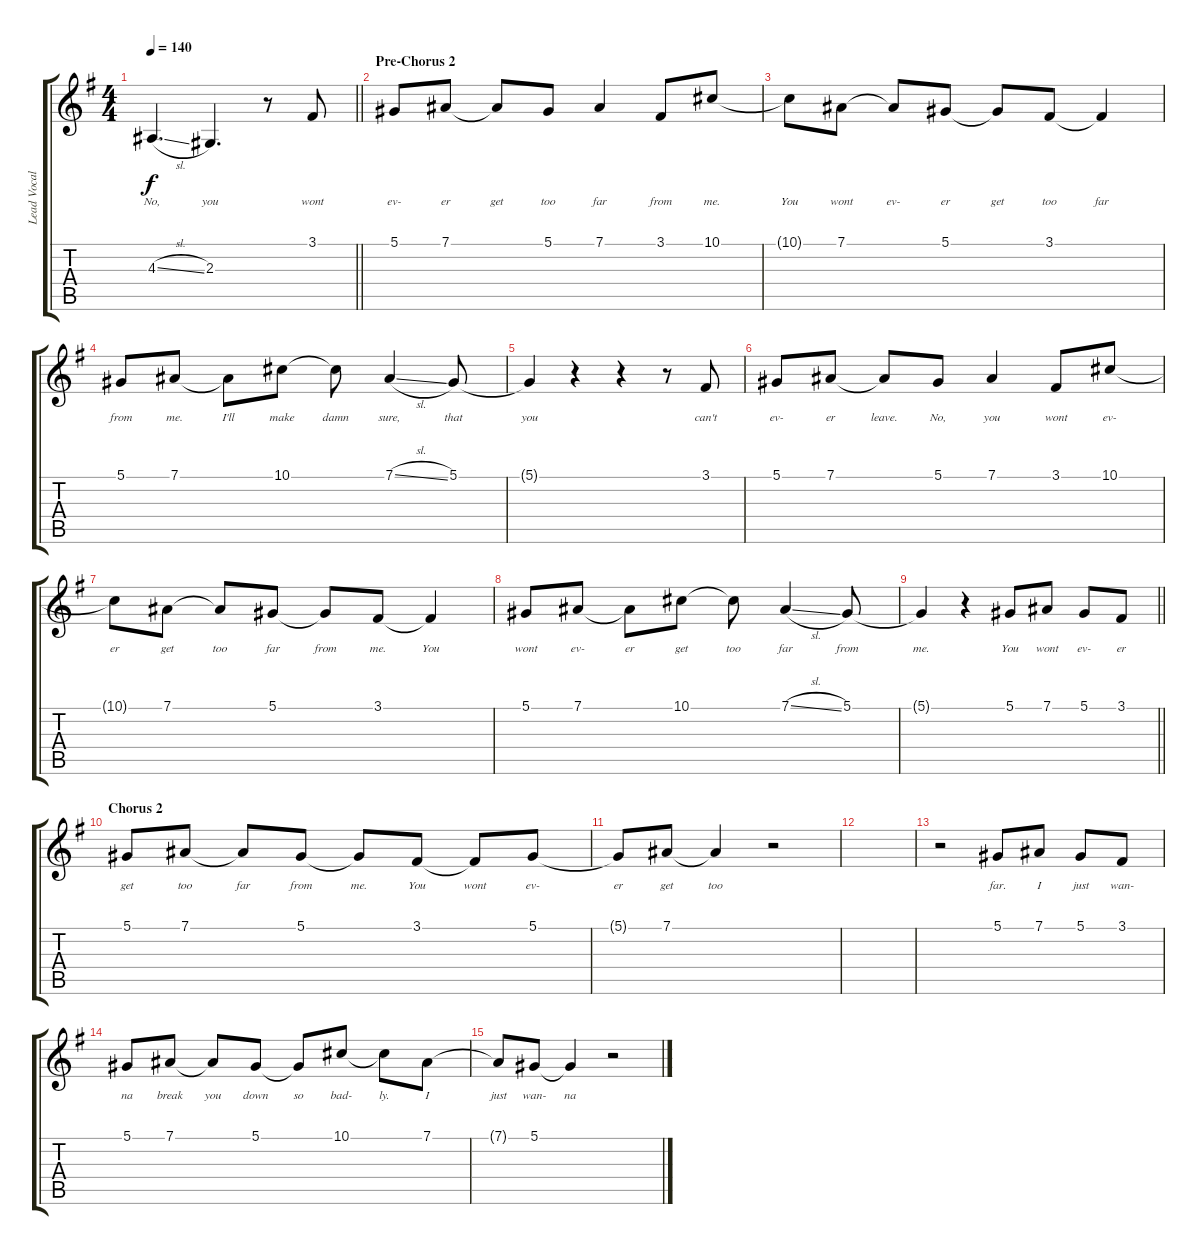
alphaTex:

\track ("Lead Vocals - Adam Lazzara" "Lead Vocal") {instrument altosax}
\staff {score tabs}
\tuning (Eb4 Bb3 Gb3 Db3 Ab2 Eb2) {hide}
\ts (4 4)
\tempo 140
\clef g2
\barLineRight lightlight
\ks g
4.3{sl t}.4{d lyrics (0 "No,") lyrics (1 "") lyrics (2 "") lyrics (3 "") lyrics (4 "") dy f} 2.3.4{d lyrics (0 "you") lyrics (1 "") lyrics (2 "") lyrics (3 "") lyrics (4 "")} r.8 3.1.8{lyrics (0 "wont") lyrics (1 "") lyrics (2 "") lyrics (3 "") lyrics (4 "")} |
\section ("" "Pre-Chorus 2")
5.1.8{lyrics (0 "ev-") lyrics (1 "") lyrics (2 "") lyrics (3 "") lyrics (4 "")} 7.1.8{lyrics (0 "er") lyrics (1 "") lyrics (2 "") lyrics (3 "") lyrics (4 "")} 7.1{t}.8{lyrics (0 "get") lyrics (1 "") lyrics (2 "") lyrics (3 "") lyrics (4 "")} 5.1.8{lyrics (0 "too") lyrics (1 "") lyrics (2 "") lyrics (3 "") lyrics (4 "")} 7.1.4{lyrics (0 "far") lyrics (1 "") lyrics (2 "") lyrics (3 "") lyrics (4 "")} 3.1.8{lyrics (0 "from") lyrics (1 "") lyrics (2 "") lyrics (3 "") lyrics (4 "")} 10.1.8{lyrics (0 "me.") lyrics (1 "") lyrics (2 "") lyrics (3 "") lyrics (4 "")} |
10.1{t}.8{lyrics (0 "You") lyrics (1 "") lyrics (2 "") lyrics (3 "") lyrics (4 "")} 7.1.8{lyrics (0 "wont") lyrics (1 "") lyrics (2 "") lyrics (3 "") lyrics (4 "")} 7.1{t}.8{lyrics (0 "ev-") lyrics (1 "") lyrics (2 "") lyrics (3 "") lyrics (4 "")} 5.1.8{lyrics (0 "er") lyrics (1 "") lyrics (2 "") lyrics (3 "") lyrics (4 "")} 5.1{t}.8{lyrics (0 "get") lyrics (1 "") lyrics (2 "") lyrics (3 "") lyrics (4 "")} 3.1.8{lyrics (0 "too") lyrics (1 "") lyrics (2 "") lyrics (3 "") lyrics (4 "")} 3.1{t}.4{lyrics (0 "far") lyrics (1 "") lyrics (2 "") lyrics (3 "") lyrics (4 "")} |
5.1.8{lyrics (0 "from") lyrics (1 "") lyrics (2 "") lyrics (3 "") lyrics (4 "")} 7.1.8{lyrics (0 "me.") lyrics (1 "") lyrics (2 "") lyrics (3 "") lyrics (4 "")} 7.1{t}.8{lyrics (0 "I'll") lyrics (1 "") lyrics (2 "") lyrics (3 "") lyrics (4 "")} 10.1.8{lyrics (0 "make") lyrics (1 "") lyrics (2 "") lyrics (3 "") lyrics (4 "")} 10.1{t}.8{lyrics (0 "damn") lyrics (1 "") lyrics (2 "") lyrics (3 "") lyrics (4 "")} 7.1{sl}.4{lyrics (0 "sure,") lyrics (1 "") lyrics (2 "") lyrics (3 "") lyrics (4 "")} 5.1.8{lyrics (0 "that") lyrics (1 "") lyrics (2 "") lyrics (3 "") lyrics (4 "")} |
5.1{t}.4{lyrics (0 "you") lyrics (1 "") lyrics (2 "") lyrics (3 "") lyrics (4 "")} r.4 r.4 r.8 3.1.8{lyrics (0 "can't") lyrics (1 "") lyrics (2 "") lyrics (3 "") lyrics (4 "")} |
5.1.8{lyrics (0 "ev-") lyrics (1 "") lyrics (2 "") lyrics (3 "") lyrics (4 "")} 7.1.8{lyrics (0 "er") lyrics (1 "") lyrics (2 "") lyrics (3 "") lyrics (4 "")} 7.1{t}.8{lyrics (0 "leave.") lyrics (1 "") lyrics (2 "") lyrics (3 "") lyrics (4 "")} 5.1.8{lyrics (0 "No,") lyrics (1 "") lyrics (2 "") lyrics (3 "") lyrics (4 "")} 7.1.4{lyrics (0 "you") lyrics (1 "") lyrics (2 "") lyrics (3 "") lyrics (4 "")} 3.1.8{lyrics (0 "wont") lyrics (1 "") lyrics (2 "") lyrics (3 "") lyrics (4 "")} 10.1.8{lyrics (0 "ev-") lyrics (1 "") lyrics (2 "") lyrics (3 "") lyrics (4 "")} |
10.1{t}.8{lyrics (0 "er") lyrics (1 "") lyrics (2 "") lyrics (3 "") lyrics (4 "")} 7.1.8{lyrics (0 "get") lyrics (1 "") lyrics (2 "") lyrics (3 "") lyrics (4 "")} 7.1{t}.8{lyrics (0 "too") lyrics (1 "") lyrics (2 "") lyrics (3 "") lyrics (4 "")} 5.1.8{lyrics (0 "far") lyrics (1 "") lyrics (2 "") lyrics (3 "") lyrics (4 "")} 5.1{t}.8{lyrics (0 "from") lyrics (1 "") lyrics (2 "") lyrics (3 "") lyrics (4 "")} 3.1.8{lyrics (0 "me.") lyrics (1 "") lyrics (2 "") lyrics (3 "") lyrics (4 "")} 3.1{t}.4{lyrics (0 "You") lyrics (1 "") lyrics (2 "") lyrics (3 "") lyrics (4 "")} |
5.1.8{lyrics (0 "wont") lyrics (1 "") lyrics (2 "") lyrics (3 "") lyrics (4 "")} 7.1.8{lyrics (0 "ev-") lyrics (1 "") lyrics (2 "") lyrics (3 "") lyrics (4 "")} 7.1{t}.8{lyrics (0 "er") lyrics (1 "") lyrics (2 "") lyrics (3 "") lyrics (4 "")} 10.1.8{lyrics (0 "get") lyrics (1 "") lyrics (2 "") lyrics (3 "") lyrics (4 "")} 10.1{t}.8{lyrics (0 "too") lyrics (1 "") lyrics (2 "") lyrics (3 "") lyrics (4 "")} 7.1{sl}.4{lyrics (0 "far") lyrics (1 "") lyrics (2 "") lyrics (3 "") lyrics (4 "")} 5.1.8{lyrics (0 "from") lyrics (1 "") lyrics (2 "") lyrics (3 "") lyrics (4 "")} |
\barLineRight lightlight
5.1{t}.4{lyrics (0 "me.") lyrics (1 "") lyrics (2 "") lyrics (3 "") lyrics (4 "")} r.4 5.1.8{lyrics (0 "You") lyrics (1 "") lyrics (2 "") lyrics (3 "") lyrics (4 "")} 7.1.8{lyrics (0 "wont") lyrics (1 "") lyrics (2 "") lyrics (3 "") lyrics (4 "")} 5.1.8{lyrics (0 "ev-") lyrics (1 "") lyrics (2 "") lyrics (3 "") lyrics (4 "")} 3.1.8{lyrics (0 "er") lyrics (1 "") lyrics (2 "") lyrics (3 "") lyrics (4 "")} |
\section ("" "Chorus 2")
5.1.8{lyrics (0 "get") lyrics (1 "") lyrics (2 "") lyrics (3 "") lyrics (4 "")} 7.1.8{lyrics (0 "too") lyrics (1 "") lyrics (2 "") lyrics (3 "") lyrics (4 "")} 7.1{t}.8{lyrics (0 "far") lyrics (1 "") lyrics (2 "") lyrics (3 "") lyrics (4 "")} 5.1.8{lyrics (0 "from") lyrics (1 "") lyrics (2 "") lyrics (3 "") lyrics (4 "")} 5.1{t}.8{lyrics (0 "me.") lyrics (1 "") lyrics (2 "") lyrics (3 "") lyrics (4 "")} 3.1.8{lyrics (0 "You") lyrics (1 "") lyrics (2 "") lyrics (3 "") lyrics (4 "")} 3.1{t}.8{lyrics (0 "wont") lyrics (1 "") lyrics (2 "") lyrics (3 "") lyrics (4 "")} 5.1.8{lyrics (0 "ev-") lyrics (1 "") lyrics (2 "") lyrics (3 "") lyrics (4 "")} |
5.1{t}.8{lyrics (0 "er") lyrics (1 "") lyrics (2 "") lyrics (3 "") lyrics (4 "")} 7.1.8{lyrics (0 "get") lyrics (1 "") lyrics (2 "") lyrics (3 "") lyrics (4 "")} 7.1{t}.4{lyrics (0 "too") lyrics (1 "") lyrics (2 "") lyrics (3 "") lyrics (4 "")} r.2 |
|
r.2 5.1.8{lyrics (0 "far.") lyrics (1 "") lyrics (2 "") lyrics (3 "") lyrics (4 "")} 7.1.8{lyrics (0 "I") lyrics (1 "") lyrics (2 "") lyrics (3 "") lyrics (4 "")} 5.1.8{lyrics (0 "just") lyrics (1 "") lyrics (2 "") lyrics (3 "") lyrics (4 "")} 3.1.8{lyrics (0 "wan-") lyrics (1 "") lyrics (2 "") lyrics (3 "") lyrics (4 "")} |
5.1.8{lyrics (0 "na") lyrics (1 "") lyrics (2 "") lyrics (3 "") lyrics (4 "")} 7.1.8{lyrics (0 "break") lyrics (1 "") lyrics (2 "") lyrics (3 "") lyrics (4 "")} 7.1{t}.8{lyrics (0 "you") lyrics (1 "") lyrics (2 "") lyrics (3 "") lyrics (4 "")} 5.1.8{lyrics (0 "down") lyrics (1 "") lyrics (2 "") lyrics (3 "") lyrics (4 "")} 5.1{t}.8{lyrics (0 "so") lyrics (1 "") lyrics (2 "") lyrics (3 "") lyrics (4 "")} 10.1.8{lyrics (0 "bad-") lyrics (1 "") lyrics (2 "") lyrics (3 "") lyrics (4 "")} 10.1{t}.8{lyrics (0 "ly.") lyrics (1 "") lyrics (2 "") lyrics (3 "") lyrics (4 "")} 7.1.8{lyrics (0 "I") lyrics (1 "") lyrics (2 "") lyrics (3 "") lyrics (4 "")} |
7.1{t}.8{lyrics (0 "just") lyrics (1 "") lyrics (2 "") lyrics (3 "") lyrics (4 "")} 5.1.8{lyrics (0 "wan-") lyrics (1 "") lyrics (2 "") lyrics (3 "") lyrics (4 "")} 5.1{t}.4{lyrics (0 "na") lyrics (1 "") lyrics (2 "") lyrics (3 "") lyrics (4 "")} r.2
